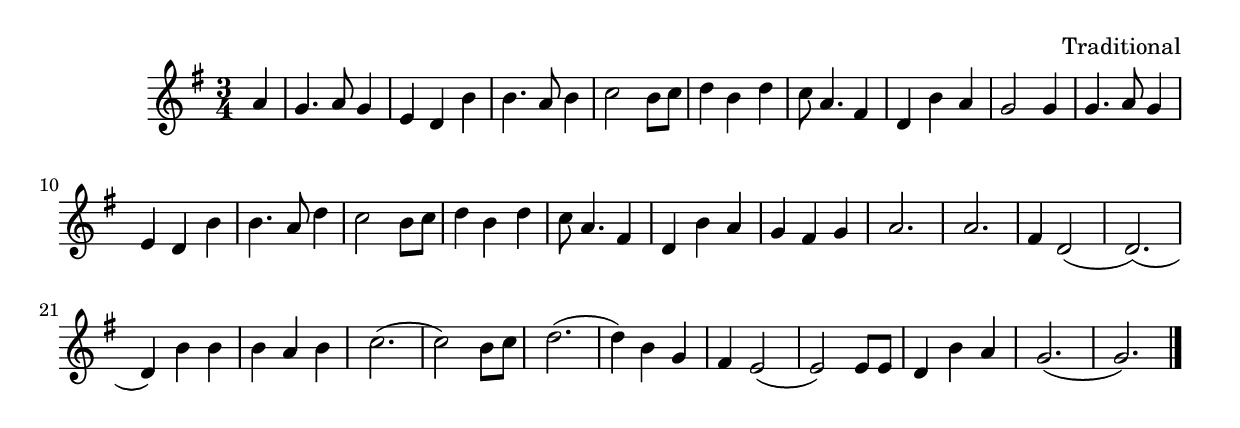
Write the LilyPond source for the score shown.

\version "2.16.0"

\header {
  %title = "The Wild Rover"
  composer = "Traditional"
}

\relative g'
{
  \time 3/4
  \key g \major
  \partial 4 a | 
  g4. a8 g4 |
  e d b' |
  b4. a8 b4 | 
  c2 b8 c | 
  d4 b d | 
  c8 a4. fis4 | 
  d b' a | 
  g2 g4 | 
  g4. a8 g4 | 
  e d b' | 
  b4. a8 d4 |
  c2 b8 c |
  d4 b d | 
  c8 a4. fis4 |
  d b' a | 
  g fis g | a2. | 
  a | 
  fis4 d2( | 
  d2.)(d4) b' b |
  b a b | 
  c2.( | 
  c2) b8 c |
  d2.( | 
  d4) b g | 
  fis e2( | 
  e) e8 e | 
  d4 b' a | 
  g2.( |
  g) \bar "|."
} 
